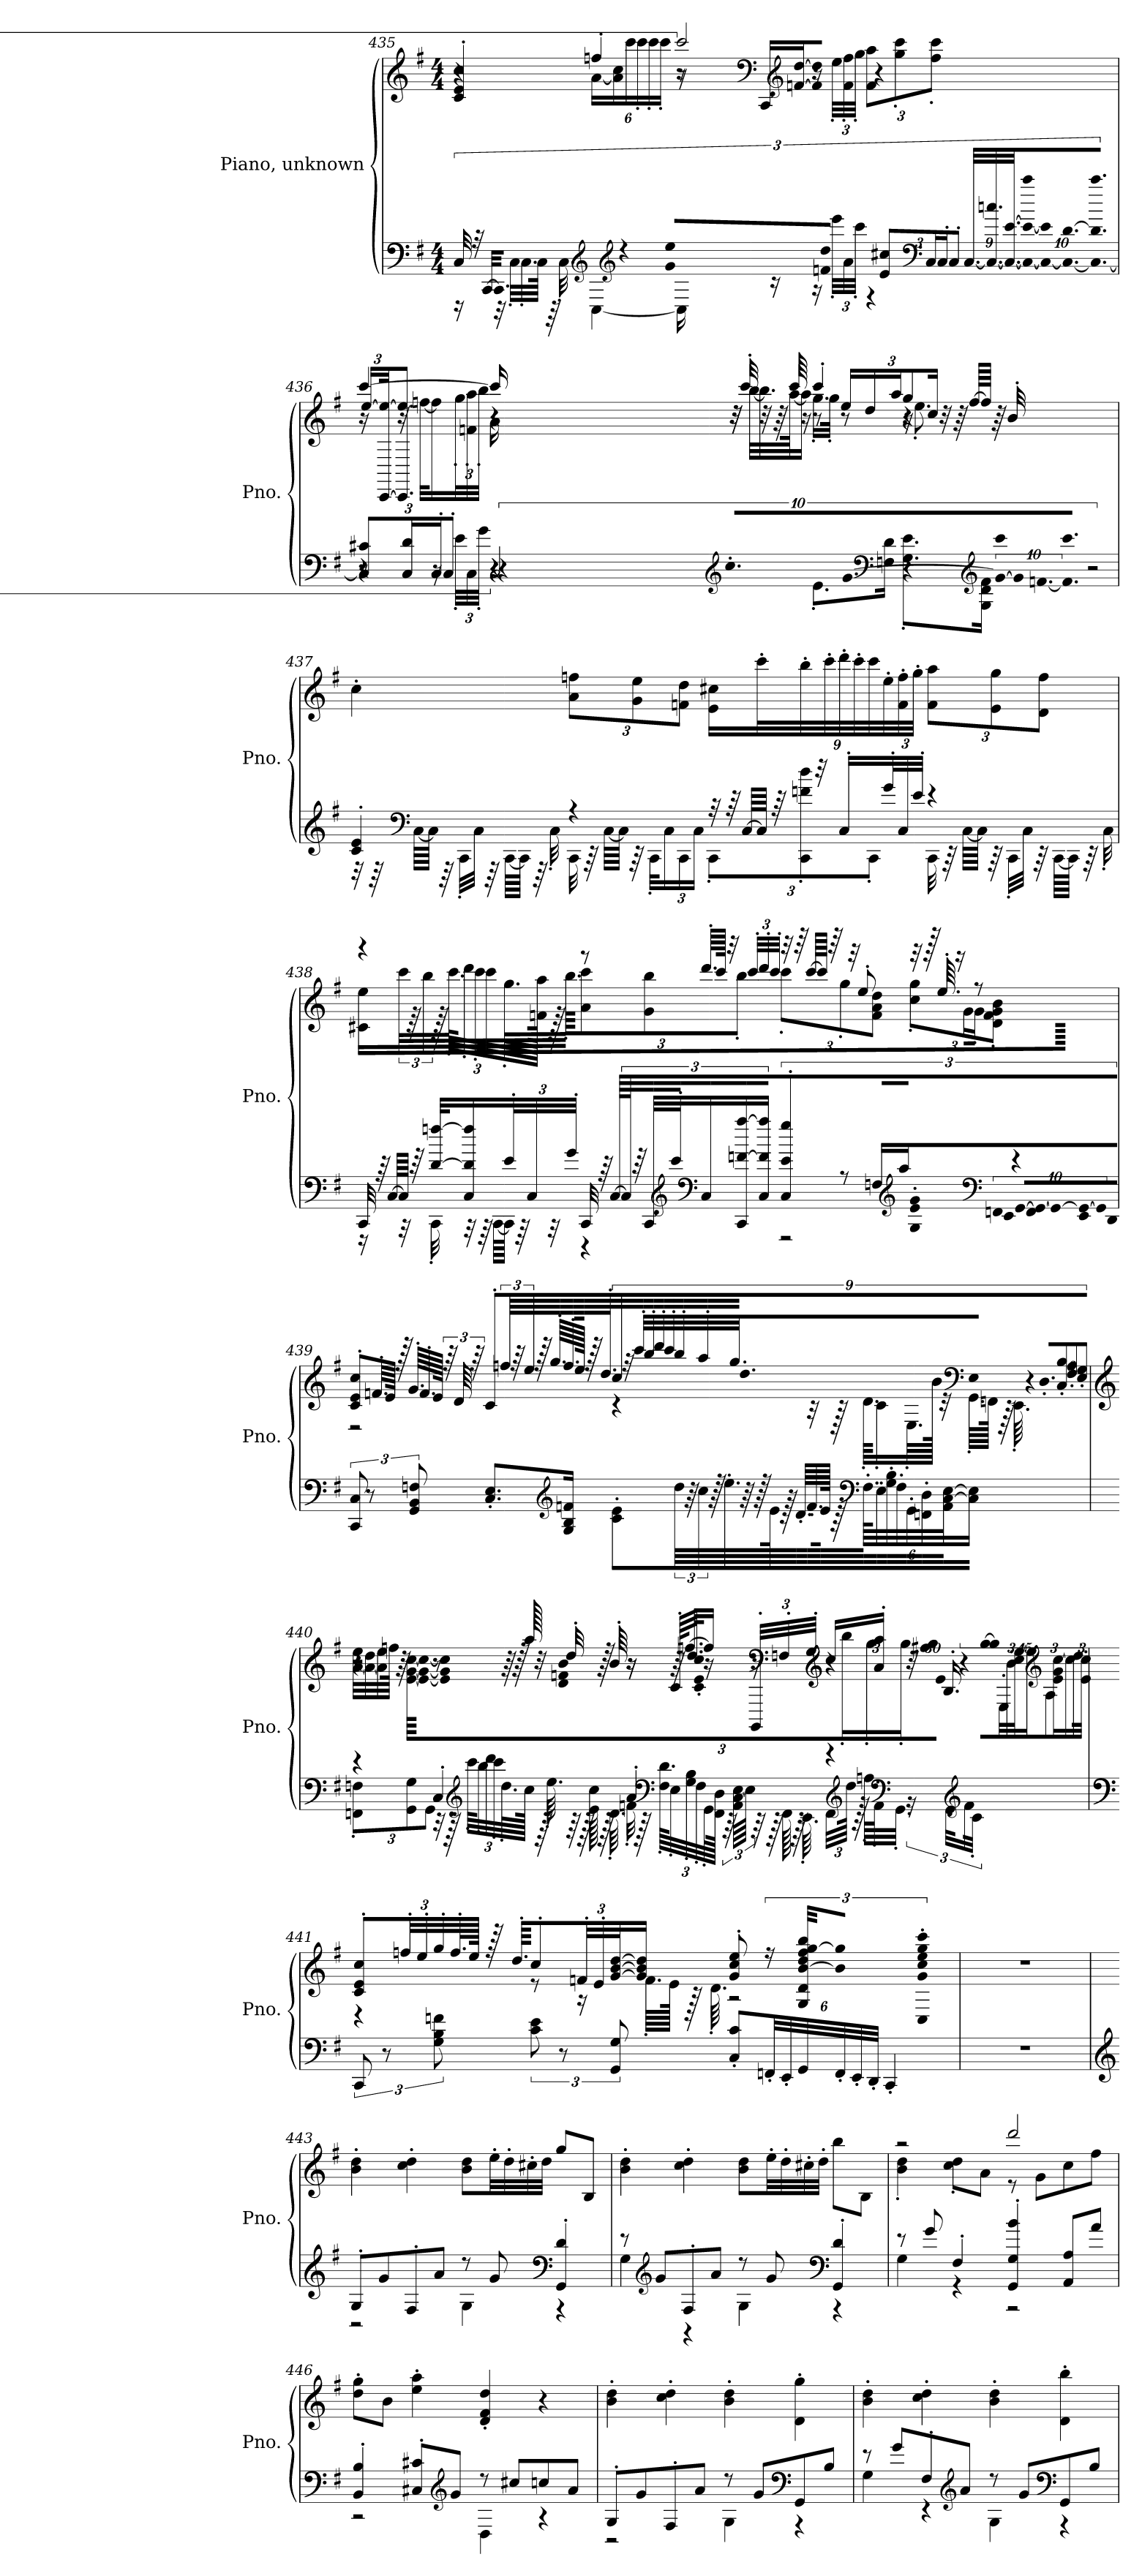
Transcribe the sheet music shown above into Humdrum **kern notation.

**kern	**kern
*part1	*part1
*staff2	*staff1
*I"Piano, unknown	*
*I'Pno.	*
!!LO:LB:g=z
*clefF4	*clefG2
*k[f#]	*k[f#]
*M4/4	*M4/4
=435	=435
*^	*^
*	*	*	*^
48C/	16r	2r	4r	4c/' 4e/' 4cc/'
48r	.	.	.	.
[48CC/KKL	.	.	.	.
8.CC/J]	32r	.	.	.
.	32C'\LLL	.	.	.
.	32.C'\	.	.	.
.	64C\JJJk	.	.	.
.	64r	.	.	.
.	32.C'\	.	.	.
*clefG2	*	*	*	*
*	*	*	*Xbrackettup	*
16r	[4C\	.	[24a\LL	4ffn'/
.	.	.	24a\] 24cc\	.
8g/ 8ee/L	.	.	.	.
.	.	.	24ccc\	.
.	.	.	24ccc'\	.
.	.	.	24ccc'\	.
16fn/ 16dd/Jk	.	.	.	.
.	.	.	24ccc'\JJ	.
*Xbrackettup	*	*	*	*brackettup
12e/ 12cc#X/L	16C\]	2ccc/	8r	24r
*	*	*clefF4	*	*
.	.	.	.	24CC/LL
.	16r	.	.	.
*clefF4	*	*clefG2	*	*
24C/L	.	.	.	[24fn/ [24dd/J
24C'/J	16r	.	16r	8f/] 8dd/]J
12C'/J	.	.	.	.
*	*	*	*Xbrackettup	*
.	48g'\LLL	.	48ee'\LLL	.
.	48C\	.	48f\' 48ff\'	.
.	48e'\JJJ	.	48gg'\JJJ	.
[36.C/LLL	4r	.	12f\ 12aa\L	4r
36.C/_ 36.ccn/	.	.	.	.
36.C/_ [36.e/	.	.	12gg\' 12ccc\'	.
!LO:N:vis=64	!	!	!	!
640%9C/_ 640%9e/_ 640%9ccc/K	.	.	.	.
!LO:N:vis=32	!	!	!	!
1920%53C/_ 1920%53e/]	.	.	.	.
36.C/_ [36.d/	.	.	12ff\' 12ccc\'J	.
36.C/_ 36.d/] 36.ccc/JJJ	.	.	.	.
!!LO:LB:g=z	!!	!!
=436	=436	=436	=436	=436
*	*^	*	*	*
12C/] 12c#X/L	8r	4r	[4ccc/	16r	[24ee/LL
.	.	.	.	.	[48CC/ 48ee/_JK
.	.	.	.	32r	8.CC/] 8.ee/]J
24C/ 24d/L	.	.	.	.	.
.	.	.	.	[32ffn\KLL	.
24C'/J	16r	.	.	16ff\]	.
12C'/J	.	.	.	.	.
.	48e'\LLL	.	.	48gg'\L	.
.	48C\	.	.	48fn\' 48aa\'	.
.	48g'\JJJ	.	.	48bb'\JJJ	.
*brackettup	*	*	*	*	*
!LO:N:vis=32	!	!	!	!	!
1920%53r	4r	2C/	16ccc/]	16a\	4r
!LO:N:vis=64	!	!	!	!	!
640%9r	.	.	.	.	.
*clefG2	*	*	*	*	*
36.cc'/LLL	.	.	.	.	.
.	.	.	32r	32r	.
[36.g/	.	.	.	.	.
.	.	.	32ccc'/	[32bb\LLL	.
!LO:N:vis=64	!	!	!	!	!
640%9g/_ 640%9ccc/K	.	.	32r	32.bb\]	.
!LO:N:vis=32	!	!	!	!	!
1920%53g/]	.	.	.	.	.
.	.	.	64r	.	.
[36.fn/	.	.	.	.	.
.	.	.	64ccc/	[64aa\JK	.
.	.	.	16r	16aa\JJ]	.
36.f/] 36.ccc/JJJ	.	.	.	.	.
2r	8.e'\L	.	4ccc'/	16.gg'\LL	8r
.	.	.	.	32gg'\JJk	.
.	.	.	.	8r	24ee/LL
.	.	.	.	.	24dd/
*clefF4	*	*	*	*	*
.	16Fn\ 16d\Jk	.	.	.	.
.	.	.	.	.	24aa/J
.	8.G\' 8.e\'L	4r	4r	16r	12gg/
.	.	.	.	8.ee'\	.
.	.	.	.	.	24cc/Jk
.	.	.	.	.	32r
.	.	.	.	.	64r
.	.	.	.	.	[64ff/LLLL
*clefG2	*	*	*	*	*
.	16G\ 16d\ 16f\Jk	.	.	.	64ff/JJJJ]
.	.	.	.	.	64r
.	.	.	.	.	32b'/
*	*v	*v	*	*	*
*	*	*v	*v	*v
!!LO:PB:g=z
=437	=437	=437
4c/' 4e/'	32r	4cc'\
.	64r	.
*clefF4	*	*
.	[64C\LLLL	.
.	64C\JJJJ]	.
.	64r	.
.	32CC'\LLL	.
.	32C\JJJ	.
.	64r	.
.	[64CC\LLLL	.
.	64CC\JJJJ]	.
.	64r	.
.	32C'\	.
4r	32CC\	12a\ 12ffn\L
.	64r	.
.	[64C\LLLL	.
.	64C\JJJJ]	.
.	64r	.
.	.	12g\ 12ee\
.	32CC'\KLL	.
*	*Xbrackettup	*
.	24C\	.
.	24CC\	12fn\ 12dd\J
.	24C\JJ	.
32r	12CC'\L	16e\ 16cc#X\LL
64r	.	.
[64C/LLLL	.	.
64C/JJJJ]	.	48ccc'\L
64r	.	.
.	12CC\' 12fn\' 12dd\'	48bb'\
32r	.	.
.	.	48ccc'\
16C'/LL	.	48ddd'\
.	.	48ccc'\
.	12CC'\J	48ccc\
48g'/L	.	48ee'\
48C/	.	48f\' 48ff\'
48e'/JJJ	.	48gg'\JJJ
4r	32CC\	12f\ 12aa\L
.	64r	.
.	[64C\LLLL	.
.	64C\JJJJ]	.
.	64r	.
.	.	12e\ 12gg\
.	32CC'\LLL	.
.	32C\JJJ	.
.	64r	.
.	.	12d\ 12ff\J
.	[64CC\LLLL	.
.	64CC\JJJJ]	.
.	64r	.
.	32C'\	.
!!LO:LB:g=z
=438	=438	=438
*	*	*^
32CC/	16r	4r	16c#X\ 16ee\LL
64r	.	.	.
[64C/LLLL	.	.	.
*	*	*	*brackettup
64C/JJJJ]	32r	.	96ccc\JJkk
.	.	.	96r
64r	.	.	.
.	.	.	96bb\
[32d/ [32ffn/KLL	32CC'\	.	128r
.	.	.	64.ccc'\KLLL
*	*	*	*Xbrackettup
16C/ 16d/] 16ff/]	32r	.	48ddd'\
.	.	.	48ccc'\
.	64r	.	.
.	.	.	48ccc\
.	[64CC\LLLL	.	.
48e'/L	64CC\JJJJ]	.	64.gg'\L
.	64r	.	.
48C/	.	.	.
.	.	.	128fn\ 128aa\JJJJk
.	32r	.	128r
.	.	.	64.bb'\KKKL
48g'/JJJ	.	.	.
32CC/	4r	8r	12a\ 12ccc\
64r	.	.	.
[64C/LLLL	.	.	.
*brackettup	*	*	*
96C/JJJJ]	.	.	.
96r	.	.	.
48CC/LLL	.	.	12g\ 12bb\
*clefG2	*	*	*
48ccc'/J	.	.	.
*clefF4	*	*	*
*Xbrackettup	*	*	*
24C/	.	64.ddd'/LLLL	.
.	.	128ccc/JJJJk	.
.	.	32r	.
24CC/ [24fn/ [24aa/	.	.	12bb'\J
.	.	48ccc'/LLL	.
24C/ 24f/] 24aa/]JJ	.	48ddd'/	.
.	.	48ccc'/JJJ	.
*brackettup	*	*	*
12C/' 12e/' 12gg/'	2r	32r	12ccc'\L
.	.	64r	.
.	.	[64ccc/LLLL	.
.	.	64ccc/JJJJ]	.
.	.	64r	.
12r	.	.	12gg'\
.	.	32r	.
.	.	8ee'/	.
24Fn/LL	.	.	12f\ 12a\ 12dd\J
*clefG2	*	*	*
24aa/J	.	.	.
8G/' 8e/' 8g/'	.	32r	12cc\' 12gg\'L
.	.	128r	.
.	.	64.ee'/	.
.	.	16r	.
.	.	.	24g\L
*clefF4	*	*	*
!LO:N:vis=64	!	!	!
640%9FFn/LLL	.	8r	24g'\J
!LO:N:vis=64	!	!	!
640%9EE/JJJJ	.	.	.
!LO:N:vis=64	!	!	!
640%9r	.	.	.
.	.	.	12d\' 12f\' 12g\' 12b\'J
!LO:N:vis=64	!	!	!
[640%9GG/LLLL	.	.	.
!LO:N:vis=64	!	!	!
640%9FF/ 640%9GG/_	.	.	.
!LO:N:vis=64	!	!	!
640%9GG/_	.	.	.
!LO:N:vis=64	!	!	!
640%9EE/ 640%9GG/_	.	.	.
!LO:N:vis=64	!	!	!
640%9GG/]	.	.	.
!LO:N:vis=64	!	!	!
640%9DD/JJJJ	.	.	.
.	640ryy	640ryy	640ryy
*v	*v	*	*
!!LO:LB:g=z	!!
=439	=439	=439
12CC/ 12C/	8c/' 8e/' 8cc/'L	2r
12r	.	.
.	64.fn'/LLL	.
.	128e/JJJJk	.
.	128r	.
.	64.g'/LLLL	.
12GG/ 12BB/ 12Fn/	.	.
.	64.f'/	.
.	128e/JJJJk	.
*	*brackettup	*
.	96r	.
.	96d/	.
.	96r	.
8.C/' 8.E/'L	8c'/L	.
.	96ffn/Jkkk	.
.	96r	.
.	96ee/	.
.	128r	.
.	64.gg'/LLLL	.
*clefG2	*	*
16G/ 16B/ 16fn/Jk	64.ff'/	.
.	128ee/JJJJk	.
.	128r	.
.	64.dd'/	.
8c/' 8e/'L	48cc/	4r
.	48r	.
.	48ccc'/LLL	.
*	*Xbrackettup	*
.	48bb'/	.
.	48ddd'/	.
.	48ccc'/	.
96dd/Jkkk	48bb'/	.
96r	.	.
96cc\	48aa'/	.
128r	.	.
64.ee'\	.	.
.	48gg/	.
64r	64.dd'/L	.
128r	.	.
128e/	128cc/JJJJk	.
128r	128r	.
64.d'/LLLL	64.b'/KKKL	.
64.f'/	12a/' 12gg/'	32r
128e/JJJJk	.	.
128r	.	128r
*clefF4	*	*
64.F'\KLLL	.	64.d'\KKLL
*Xbrackettup	*	*
48E'\	.	16c'\
48G\' 48B\'	12dd/' 12ff/'	.
48F'\	.	.
48GG'\	.	64.E'\LL
48FFn\' 48D\'	.	.
.	.	128b\JJJJk
.	.	32r
48AA\ [48C\ [48E\J	12cc/' 12ee/'J	.
*	*clefF4	*
16C\] 16E\]JJ	.	64.GG'\LLLL
.	.	128FFn\JJJJk
.	.	128r
.	.	64.EE'\
*	*v	*v
!!LO:LB:g=z
=440	=440
*	*clefG2
*^	*^
*	*	*	*^
4r	12FFn\' 12Fn\'L	2r	[48a\ 48ee\LLL	4r
.	.	.	48a\_ 48dd\	.
.	.	.	48a\] 48ee\	.
*	*	*	*brackettup	*
.	.	.	96ffn\JJJk	.
.	.	.	96r	.
.	12GG\ 12G\	.	[96e\ [96g\ [96cc\KLLL	.
.	.	.	32e\_ 32g\_ 32cc\_J	.
.	.	.	16e\] 16g\] 16cc\]	.
.	12GG\J	.	.	.
.	.	.	16d\ 16fn\ 16b\J	.
4C'/	32r	.	8c\' 8e\' 8cc\'	8r
.	128r	.	.	.
*clefG2	*	*	*	*
.	64.ccc'\KLLL	.	.	.
.	48bb'\	.	.	.
.	48ddd'\	.	.	.
.	48ccc'\	.	.	.
*	*	*	*Xbrackettup	*
.	64.dd'\L	.	24bb'\L	64r
.	.	.	.	128r
.	128cc\JJJJk	.	.	128aa/
.	128r	.	.	32r
.	64.ee'\	.	.	.
.	.	.	24gg'\	.
.	64r	.	.	32dd'/
.	128r	.	.	.
.	.	.	24gg'\	.
.	128e\ 128cc\	.	.	.
.	128r	.	.	128r
.	64.d'\	.	.	64.b'/
*	*	*	*brackettup	*
!	!	!	!LO:N:vis=256	!
4a'/	32fn'\	16r	1920%17ff#X\LLL	16r
!	!	!	!LO:N:vis=256	!
.	.	.	1920%17gg\J	.
!	!	!	!LO:N:vis=64	!
.	.	.	960%17e\JJJJ	.
.	128r	.	.	.
.	.	.	1920ryy	.
!	!	!	!LO:N:vis=128	!
.	.	.	1920%17r	.
*clefF4	*	*	*	*
.	64.F\' 64.d\'KLLL	.	.	.
!	!	!	!LO:N:vis=64	!
.	.	.	[960%17gg\KKLL	.
.	48E'\	64r	16gg\]	64c'/KLLL
.	.	[32.ffn/KLL	.	32.dd/JJJ
.	48G\' 48B\'	.	.	.
.	48F'\	.	.	.
*	*	*	*Xbrackettup	*
.	64.GG'\L	16ff/JJ]	48E'\L	16r
.	.	.	48b'\	.
.	128FF\ 128D\JJJJk	.	.	.
*	*brackettup	*	*	*
.	96r	.	.	.
.	96AA\ 96C\ [96E\LLLL	.	48cc\ [48ee\J	.
.	96E\JJJJ]	.	.	.
.	64r	16r	16ee\J]	48GG'/LLL
.	128r	.	.	.
*	*	*clefF4	*	*
.	.	.	.	48Fn'/
.	128FF\	.	.	.
.	128r	.	.	.
.	64.EE'\	.	.	.
.	.	.	.	48G'/JJJ
*	*	*clefG2	*	*
*	*Xbrackettup	*	*	*
4r	48FF\LLL	4r	12A\	16cc/LL
*clefG2	*	*	*	*
.	96dd\JJJk	.	.	.
.	128r	.	.	.
.	64.ffn'\LLLL	.	.	.
.	64f'\J	.	.	16a/' 16aa/'JJ
*clefF4	*	*	*	*
.	32.GG'\JJJ	.	.	.
.	.	.	24e\ 24g\ [24cc\L	.
*	*brackettup	*	*	*
.	24r	.	16cc\]	32r
.	.	.	.	16.B'/
.	48GG\KLL	.	.	.
*clefG2	*	*	*	*
*	*Xbrackettup	*	*	*
.	24f\	.	24dd\	.
.	48c'\JJk	.	48e\' 48cc\'JJk	.
*v	*v	*	*	*
*	*v	*v	*v
!!LO:LB:g=z
=441	=441
*clefF4	*
*brackettup	*
*	*^
12CC/	8c/' 8e/' 8cc/'L	4r
12r	.	.
.	48ffn'/LL	.
.	48ee'/	.
12G\ 12B\ 12fn\	48gg'/	.
.	64.ff'/L	.
.	128ee/JJJJk	.
.	128r	.
.	64.dd'/KKKL	.
12c\ 12e\	8cc'/	8r
12r	.	.
.	48fn'/LL	16r
.	48e'/	.
12GG/ 12G/	[48g/ [48b/ [48dd/J	.
.	16g/] 16b/] 16dd/]JJ	64.f'\LLLL
.	.	128e\JJJJk
.	.	128r
.	.	64.d'\
8C/' 8c/'L	8g/' 8cc/' 8ee/'	2r
*Xbrackettup	*brackettup	*
48FFn'/LL	24r	.
48EE'/	.	.
48GG/	48G/ 48d/ [48b/ 48dd/ 48ff/ [48gg/ 48bb/KLL	.
48FF'/	16b/] 16gg/]JJ	.
48EE'/	.	.
48DD'/JJJ	.	.
4CC'/	4C/' 4g/' 4cc/' 4ee/' 4gg/' 4ccc/'	.
*	*v	*v
=442	=442
1r	1r
!!LO:LB:g=z
=443	=443
*clefG2	*
*^	*
8G'/L	2r	4b\' 4dd\'
8g/	.	.
8F#'/	.	4cc\' 4dd\'
8a/J	.	.
8r	4G\	8b\ 8dd\L
8g/	.	32ee'\LL
.	.	32dd'\
.	.	32cc#X'\
.	.	32dd\JJJ
*clefF4	*	*
4GG/' 4d/'	4r	8gg/L
.	.	8B/J
=444	=444	=444
8r	4G\	4b\' 4dd\'
*clefG2	*	*
8g/L	.	.
8F#'/	4r	4cc\' 4dd\'
8a/J	.	.
8r	4G\	8b\ 8dd\L
8g/	.	32ee'\LL
.	.	32dd'\
.	.	32cc#X'\
.	.	32dd'\JJJ
*clefF4	*	*
4GG/' 4d/'	4r	8bb\L
.	.	8B\J
=445	=445	=445
*	*	*^
8r	4G\	2r	4b\' 4dd\'
8g/	.	.	.
4F#'/	4r	.	8cc\' 8dd\'L
.	.	.	8a\J
4GG/' 4G/' 4b/'	2r	2ddd/	8r
.	.	.	8g\L
8AA/ 8A/L	.	.	8cc\
8a/J	.	.	8ff#\J
*	*	*v	*v
!!LO:PB:g=z
=446	=446	=446
4BB/' 4B/'	2r	8dd\' 8gg\'L
.	.	8b\J
8C#X/' 8c#X/'L	.	4ee\' 4aa\'
*clefG2	*	*
8g/J	.	.
8r	4D\	4d/' 4f#/' 4dd/'
8cc#X/L	.	.
8ccn/	4r	4r
8a/J	.	.
=447	=447	=447
8G'/L	2r	4b\' 4dd\'
8g/	.	.
8F#'/	.	4cc\' 4dd\'
8a/J	.	.
8r	4G\	4b\' 4dd\'
8g/L	.	.
*clefF4	*	*
8GG/	4r	4d\' 4gg\'
8B/J	.	.
=448	=448	=448
8r	4G\	4b\' 4dd\'
8g/L	.	.
8F#'/	4r	4cc\' 4dd\'
*clefG2	*	*
8a/J	.	.
8r	4G\	4b\' 4dd\'
8g/L	.	.
*clefF4	*	*
8GG/	4r	4d\' 4bb\'
8B/J	.	.
*v	*v	*
=	=
*-	*-
